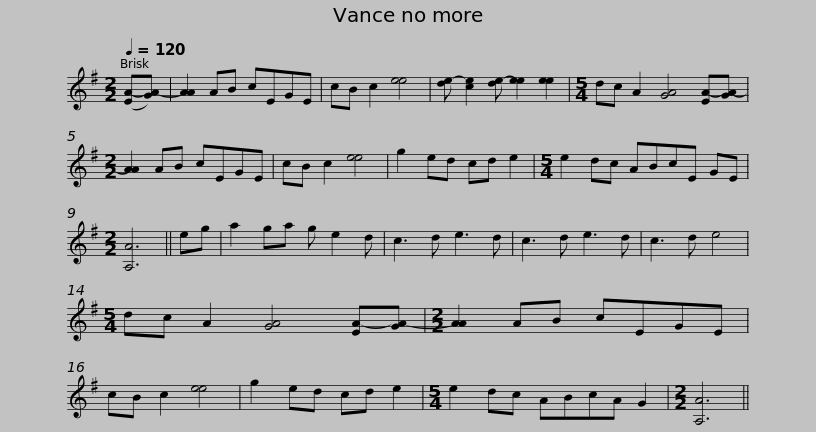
X:1
L:1/8
Q:1/4=120
M:2/2
I:linebreak $
K:G
V:1 treble
V:1
 ([EA-][GA-]) | [AA]2 AB cEGE | cB c2 [ee]4 | [de-] [ce]2 [de-] [ee]2 [ee]2 |[M:5/4] dc A2 [GA]4 [EA-][GA-] | %5
[M:2/2] [AA]2 AB cEGE |$ cB c2 [ee]4 | g2 ed cd e2 |[M:5/4] e2 dc ABcE GE |[M:2/2] [A,A]6 || %10
 eg | a2 ga g e2 d | c3 d e3 d | c3 d e3 d |$ c3 d e4 | %15
[M:5/4] dc A2 [GA]4 [EA-][GA-] |[M:2/2] [AA]2 AB cEGE | cB c2 [ee]4 | g2 ed cd e2 |[M:5/4] e2 dc ABcA G2 | %20
[M:2/2] [A,A]6 || %21
